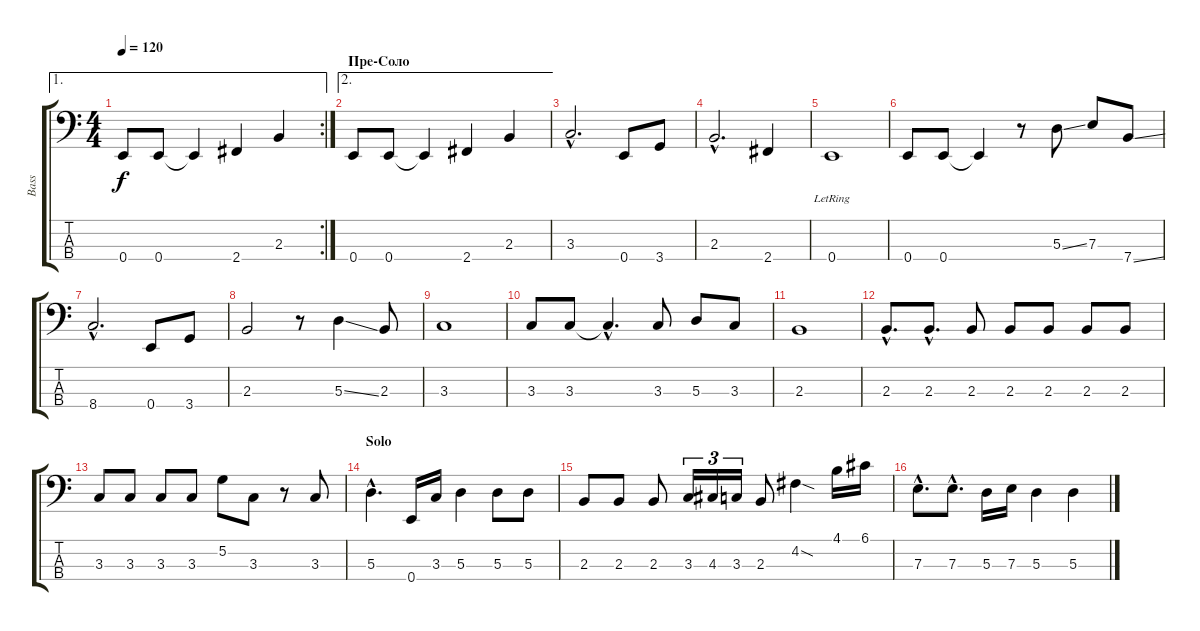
\track ("Bass" "Bass") {instrument electricbasspick}
\staff {score tabs}
\tuning (G2 D2 A1 E1) {hide}
\ae 1
\rc 2
\ts (4 4)
\tempo 120
\clef f4
\ks c
0.4.8{dy f} 0.4.8 0.4{t}.4 2.4.4 2.3.4 |
\ae 2
\section ("" "Пре-Соло")
0.4.8 0.4.8 0.4{t}.4 2.4.4 2.3.4 |
3.3{hac}.2{d} 0.4.8 3.4.8 |
2.3{hac}.2{d} 2.4.4 |
0.4{lr}.1 |
0.4.8 0.4.8 0.4{t}.4 r.8 5.3{ss}.8 7.3.8 7.4{ss}.8 |
8.4{hac}.2{d} 0.4.8 3.4.8 |
2.3.2 r.8 5.3{ss}.4 2.3.8 |
3.3.1 |
3.3.8 3.3.8 3.3{hac t}.4{d} 3.3.8 5.3.8 3.3.8 |
2.3.1 |
2.3{hac}.8{d} 2.3{hac}.8{d} 2.3.8 2.3.8 2.3.8 2.3.8 2.3.8 |
3.3.8 3.3.8 3.3.8 3.3.8 5.2.8 3.3.8 r.8 3.3.8 |
\section ("" "Solo")
5.3{hac}.4{d} 0.4.16 3.3.16 5.3.4 5.3.8 5.3.8 |
2.3.8 2.3.8 2.3.8 3.3.16{tu (3 2)} 4.3.16{tu (3 2)} 3.3.16{tu (3 2)} 2.3.8 4.2{sod}.4 4.1.16 6.1.16 |
7.3{hac}.8{d} 7.3{hac}.8{d} 5.3.16 7.3.16 5.3.4 5.3.4
